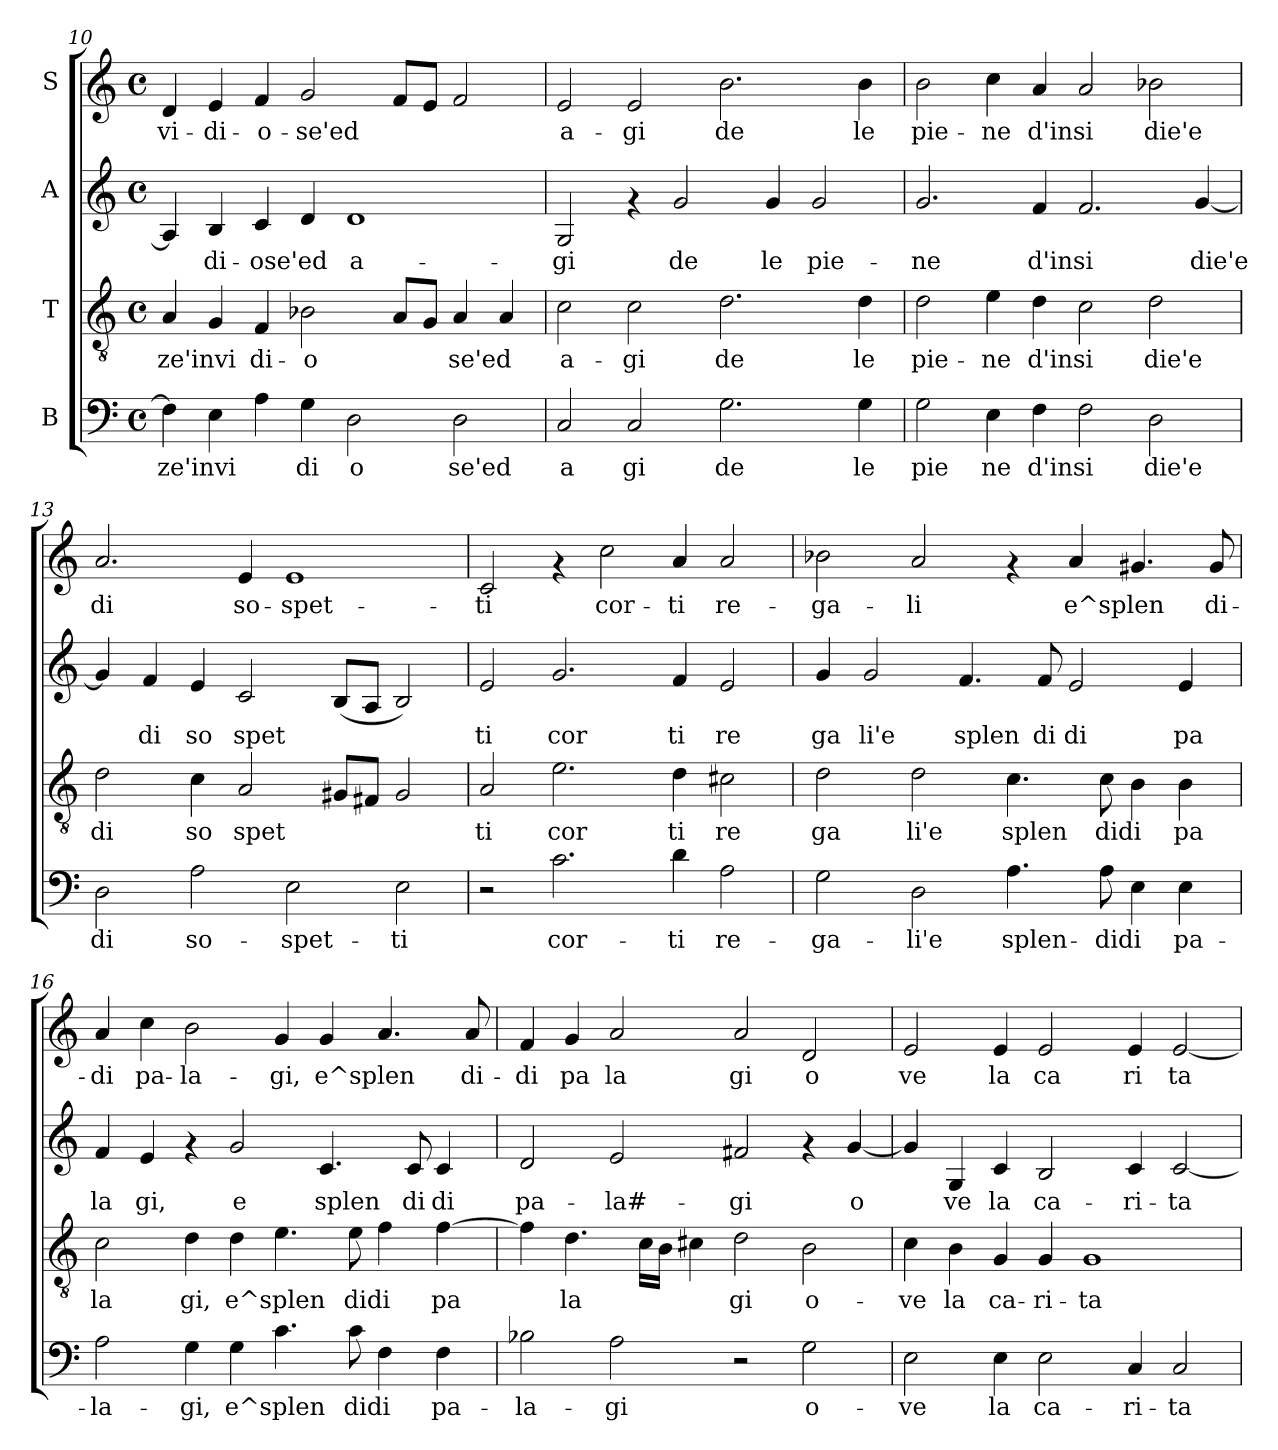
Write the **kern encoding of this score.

**kern	**text	**kern	**text	**kern	**text	**kern	**text
*part4	*part4	*part3	*part3	*part2	*part2	*part1	*part1
*staff4	*staff4	*staff3	*staff3	*staff2	*staff2	*staff1	*staff1
*I"B	*	*I"T	*	*I"A	*	*I"S	*
*clefF4	*	*clefGv2	*	*clefG2	*	*clefG2	*
*k[]	*	*k[]	*	*k[]	*	*k[]	*
*C:	*	*C:	*	*C:	*	*C:	*
*M4/4	*	*M4/4	*	*M4/4	*	*M4/4	*
*met(c)	*	*met(c)	*	*met(c)	*	*met(c)	*
=10	=10	=10	=10	=10	=10	=10	=10
!	!LO:LY:b:cj	!	!LO:LY:b:cj	!	!LO:LY:b:cj	!	!LO:LY:b:cj
4F\]	ze'invi	4A/	-ze'invi-	4A/]	--	4d/	-vi-
!	!LO:LY:b:cj	!	!LO:LY:b:cj	!	!LO:LY:b:cj	!	!LO:LY:b:cj
4E\	.	4G/	--	4B/	-di-	4e/	-di-
!	!LO:LY:b:cj	!	!LO:LY:b:cj	!	!LO:LY:b:cj	!	!LO:LY:b:cj
4A\	.	4F/	-di-	4c/	-ose'ed	4f/	-o-
!	!LO:LY:b:cj	!	!LO:LY:b:cj	!	!LO:LY:b:cj	!	!LO:LY:b:cj
4G\	di	2B-\	-o-	4d/	.	2g/	-se'ed
!	!LO:LY:b:cj	!	!	!	!LO:LY:b:cj	!	!
2D\	o	.	.	1d	a-	.	.
!	!	!	!LO:LY:b:cj	!	!	!	!LO:LY:b:cj
.	.	8A/L	--	.	.	8f/L	.
!	!	!	!LO:LY:b:cj	!	!	!	!LO:LY:b:cj
.	.	8G/J	--	.	.	8e/J	.
!	!LO:LY:b:cj	!	!LO:LY:b:cj	!	!	!	!LO:LY:b:cj
2D\	se'ed	4A/	-se'ed	.	.	2f/	.
!	!	!	!LO:LY:b:cj	!	!	!	!
.	.	4A/	.	.	.	.	.
=11	=11	=11	=11	=11	=11	=11	=11
!	!LO:LY:b:cj	!	!LO:LY:b:cj	!	!LO:LY:b:cj	!	!LO:LY:b:cj
2C/	a	2c\	a-	2G/	-gi	2e/	a-
!	!LO:LY:b:cj	!	!LO:LY:b:cj	!	!	!	!LO:LY:b:cj
2C/	gi	2c\	-gi	4rf	.	2e/	-gi
!	!	!	!	!	!LO:LY:b:cj	!	!
.	.	.	.	2g/	de	.	.
!	!LO:LY:b:cj	!	!LO:LY:b:cj	!	!	!	!LO:LY:b:cj
2.G\	de	2.d\	de	.	.	2.b\	de
!	!	!	!	!	!LO:LY:b:cj	!	!
.	.	.	.	4g/	le	.	.
!	!	!	!	!	!LO:LY:b:cj	!	!
.	.	.	.	2g/	pie-	.	.
!	!LO:LY:b:cj	!	!LO:LY:b:cj	!	!	!	!LO:LY:b:cj
4G\	le	4d\	le	.	.	4b\	le
=12	=12	=12	=12	=12	=12	=12	=12
!	!LO:LY:b:cj	!	!LO:LY:b:cj	!	!LO:LY:b:cj	!	!LO:LY:b:cj
2G\	pie	2d\	pie-	2.g/	-ne	2b\	pie-
!	!LO:LY:b:cj	!	!LO:LY:b:cj	!	!	!	!LO:LY:b:cj
4E\	ne	4e\	-ne	.	.	4cc\	-ne
!	!LO:LY:b:cj	!	!LO:LY:b:cj	!	!LO:LY:b:cj	!	!LO:LY:b:cj
4F\	d'insi	4d\	d'insi-	4f/	d'insi-	4a/	d'insi-
!	!LO:LY:b:cj	!	!LO:LY:b:cj	!	!LO:LY:b:cj	!	!LO:LY:b:cj
2F\	.	2c\	--	2.f/	--	2a/	--
!	!LO:LY:b:cj	!	!LO:LY:b:cj	!	!	!	!LO:LY:b:cj
2D\	die'e	2d\	-die'e	.	.	2b-X\	-die'e
!	!	!	!	!	!LO:LY:b:cj	!	!
.	.	.	.	[>4g/	-die'e	.	.
!!LO:PB:g=z
=13	=13	=13	=13	=13	=13	=13	=13
!	!LO:LY:b:cj	!	!LO:LY:b:cj	!	!LO:LY:b:cj	!	!LO:LY:b:cj
2D\	di	2d\	di	4g/]	.	2.a/	di
!	!	!	!	!	!LO:LY:b:cj	!	!
.	.	.	.	4f/	di	.	.
!	!LO:LY:b:cj	!	!LO:LY:b:cj	!	!LO:LY:b:cj	!	!
2A\	so-	4c\	so	4e/	so	.	.
!	!	!	!LO:LY:b:cj	!	!LO:LY:b:cj	!	!LO:LY:b:cj
.	.	2A/	spet	2c/	spet	4e/	so-
!	!LO:LY:b:cj	!	!	!	!	!	!LO:LY:b:cj
2E\	-spet-	.	.	.	.	1e	-spet-
!	!	!	!LO:LY:b:cj	!	!LO:LY:b:cj	!	!
.	.	8G#/L	.	(>8B/L	.	.	.
!	!	!	!LO:LY:b:cj	!	!LO:LY:b:cj	!	!
.	.	8F#/J	.	8A/J	.	.	.
!	!LO:LY:b:cj	!	!LO:LY:b:cj	!	!LO:LY:b:cj	!	!
2E\	-ti	2G#/	.	2B/)	.	.	.
=14	=14	=14	=14	=14	=14	=14	=14
!	!	!	!LO:LY:b:cj	!	!LO:LY:b:cj	!	!LO:LY:b:cj
2r	.	2A/	ti	2e/	ti	2c/	-ti
!	!LO:LY:b:cj	!	!LO:LY:b:cj	!	!LO:LY:b:cj	!	!
2.c\	cor-	2.e\	cor	2.g/	cor	4rf	.
!	!	!	!	!	!	!	!LO:LY:b:cj
.	.	.	.	.	.	2cc\	cor-
!	!LO:LY:b:cj	!	!LO:LY:b:cj	!	!LO:LY:b:cj	!	!LO:LY:b:cj
4d\	-ti	4d\	ti	4f/	ti	4a/	-ti
!	!LO:LY:b:cj	!	!LO:LY:b:cj	!	!LO:LY:b:cj	!	!LO:LY:b:cj
2A\	re-	2c#X\	re	2e/	re	2a/	re-
=15	=15	=15	=15	=15	=15	=15	=15
!	!LO:LY:b:cj	!	!LO:LY:b:cj	!	!LO:LY:b:cj	!	!LO:LY:b:cj
2G\	-ga-	2d\	ga	4g/	ga	2b-X\	-ga-
!	!	!	!	!	!LO:LY:b:cj	!	!
.	.	.	.	2g/	li'e	.	.
!	!LO:LY:b:cj	!	!LO:LY:b:cj	!	!	!	!LO:LY:b:cj
2D\	-li'e	2d\	li'e	.	.	2a/	-li
!	!	!	!	!	!LO:LY:b:cj	!	!
.	.	.	.	4.f/	splen	.	.
!	!LO:LY:b:cj	!	!LO:LY:b:cj	!	!	!	!
4.A\	splen-	4.c\	splen	.	.	4rf	.
!	!	!	!	!	!LO:LY:b:cj	!	!
.	.	.	.	8f/	di	.	.
!	!	!	!	!	!LO:LY:b:cj	!	!LO:LY:b:cj
.	.	.	.	2e/	di	4a/	e^splen-
!	!LO:LY:b:cj	!	!LO:LY:b:cj	!	!	!	!
8A\	-didi	8c\	didi	.	.	.	.
!	!LO:LY:b:cj	!	!LO:LY:b:cj	!	!	!	!LO:LY:b:cj
4E\	.	4B\	.	.	.	4.g#X/	--
!	!LO:LY:b:cj	!	!LO:LY:b:cj	!	!LO:LY:b:cj	!	!
4E\	pa-	4B\	pa	4e/	pa	.	.
!	!	!	!	!	!	!	!LO:LY:b:cj
.	.	.	.	.	.	8g#/	-di-
=16	=16	=16	=16	=16	=16	=16	=16
!	!LO:LY:b:cj	!	!LO:LY:b:cj	!	!LO:LY:b:cj	!	!LO:LY:b:cj
2A\	-la-	2c\	la	4f/	la	4a/	-di
!	!	!	!	!	!LO:LY:b:cj	!	!LO:LY:b:cj
.	.	.	.	4e/	gi,	4cc\	pa-
!	!LO:LY:b:cj	!	!LO:LY:b:cj	!	!	!	!LO:LY:b:cj
4G\	-gi,	4d\	gi,	4rf	.	2b\	-la-
!	!LO:LY:b:cj	!	!LO:LY:b:cj	!	!LO:LY:b:cj	!	!
4G\	e^splen-	4d\	e^splen	2g/	e	.	.
!	!LO:LY:b:cj	!	!LO:LY:b:cj	!	!	!	!LO:LY:b:cj
4.c\	--	4.e\	.	.	.	4g/	-gi,
!	!	!	!	!	!LO:LY:b:cj	!	!LO:LY:b:cj
.	.	.	.	4.c/	splen	4g/	e^splen-
!	!LO:LY:b:cj	!	!LO:LY:b:cj	!	!	!	!
8c\	-didi	8e\	didi	.	.	.	.
!	!LO:LY:b:cj	!	!LO:LY:b:cj	!	!	!	!LO:LY:b:cj
4F\	.	4f\	.	.	.	4.a/	--
!	!	!	!	!	!LO:LY:b:cj	!	!
.	.	.	.	8c/	di	.	.
!	!LO:LY:b:cj	!	!LO:LY:b:cj	!	!LO:LY:b:cj	!	!
4F\	pa-	[<4f\	pa	4c/	di	.	.
!	!	!	!	!	!	!	!LO:LY:b:cj
.	.	.	.	.	.	8a/	-di-
!!LO:LB:g=z
=17	=17	=17	=17	=17	=17	=17	=17
!	!LO:LY:b:cj	!	!LO:LY:b:cj	!	!LO:LY:b:cj	!	!LO:LY:b:cj
2B-\	-la-	4f\]	.	2d/	pa-	4f/	-di
!	!	!	!LO:LY:b:cj	!	!	!	!LO:LY:b:cj
.	.	4.d\	la-	.	.	4g/	pa
!	!LO:LY:b:cj	!	!	!	!LO:LY:b:cj	!	!LO:LY:b:cj
2A\	-gi	.	.	2e/	-la#-	2a/	la
!	!	!	!LO:LY:b:cj	!	!	!	!
.	.	16c\L	--	.	.	.	.
!	!	!	!LO:LY:b:cj	!	!	!	!
.	.	16B\J	--	.	.	.	.
!	!	!	!LO:LY:b:cj	!	!	!	!
.	.	4c#\	--	.	.	.	.
!	!	!	!LO:LY:b:cj	!	!LO:LY:b:cj	!	!LO:LY:b:cj
2r	.	2d\	-gi	2f#X/	-gi	2a/	gi
!	!LO:LY:b:cj	!	!LO:LY:b:cj	!	!	!	!LO:LY:b:cj
2G\	o-	2B\	o-	4rf	.	2d/	o
!	!	!	!	!	!LO:LY:b:cj	!	!
.	.	.	.	[<4g/	o-	.	.
=18	=18	=18	=18	=18	=18	=18	=18
!	!LO:LY:b:cj	!	!LO:LY:b:cj	!	!LO:LY:b:cj	!	!LO:LY:b:cj
2E\	-ve	4c\	-ve	4g/]	--	2e/	ve
!	!	!	!LO:LY:b:cj	!	!LO:LY:b:cj	!	!
.	.	4B\	la	4G/	-ve	.	.
!	!LO:LY:b:cj	!	!LO:LY:b:cj	!	!LO:LY:b:cj	!	!LO:LY:b:cj
4E\	la	4G/	ca-	4c/	la	4e/	la
!	!LO:LY:b:cj	!	!LO:LY:b:cj	!	!LO:LY:b:cj	!	!LO:LY:b:cj
2E\	ca-	4G/	-ri-	2B/	ca-	2e/	ca
!	!	!	!LO:LY:b:cj	!	!	!	!
.	.	1G	-ta-	.	.	.	.
!	!LO:LY:b:cj	!	!	!	!LO:LY:b:cj	!	!LO:LY:b:cj
4C/	-ri-	.	.	4c/	-ri-	4e/	ri
!	!LO:LY:b:cj	!	!	!	!LO:LY:b:cj	!	!LO:LY:b:cj
2C/	-ta-	.	.	[<2c/	-ta-	[<2e/	ta
=	=	=	=	=	=	=	=
*-	*-	*-	*-	*-	*-	*-	*-
